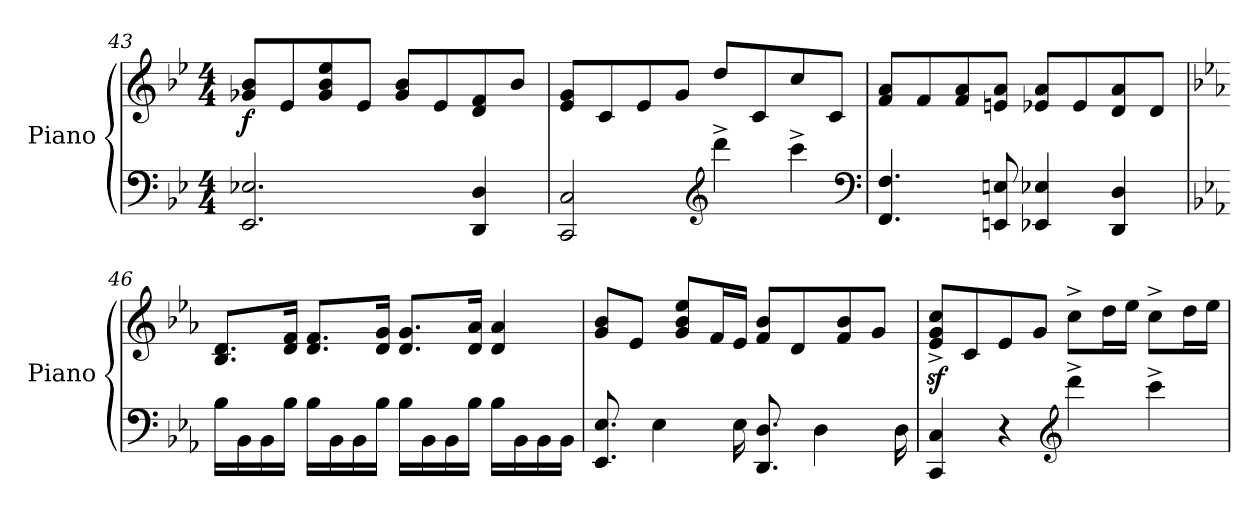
**kern	**kern	**dynam
*part1	*part1	*part1
*staff2	*staff1	*staff1/2
*I"Piano	*	*
*I'Piano	*	*
*clefF4	*clefG2	*
*k[b-e-]	*k[b-e-]	*
*M4/4	*M4/4	*
=43	=43	=43
!	!	!LO:DY:b
2.EE-/ 2.E-X/	8g-X/ 8b-/L	f
.	8e-/	.
.	8g-/ 8b-/ 8ee-/	.
.	8e-/J	.
.	8g-/ 8b-/L	.
.	8e-/	.
4DD/ 4D/	8d/ 8f/	.
.	8b-/J	.
=44	=44	=44
2CC/ 2C/	8e-/ 8g/L	.
.	8c/	.
.	8e-/	.
.	8g/J	.
*clefG2	*	*
4ddd^>\	8dd/L	.
.	8c/	.
4ccc^>\	8cc/	.
.	8c/J	.
*clefF4	*	*
=45	=45	=45
4.FF/ 4.F/	8f/ 8a/L	.
.	8f/	.
.	8f/ 8a/	.
8EEn/ 8En/	8en/ 8a/J	.
4EE-X/ 4E-X/	8e-X/ 8a/L	.
.	8e-/	.
4DD/ 4D/	8d/ 8a/	.
.	8d/J	.
!!LO:LB:g=z
=46	=46	=46
*k[b-e-a-]	*k[b-e-a-]	*
16B-\LL	8.B-/ 8.d/L	.
16BB-\	.	.
16BB-\	.	.
16B-\JJ	16d/ 16f/Jk	.
16B-\LL	8.d/ 8.f/L	.
16BB-\	.	.
16BB-\	.	.
16B-\JJ	16d/ 16g/Jk	.
16B-\LL	8.d/ 8.g/L	.
16BB-\	.	.
16BB-\	.	.
16B-\JJ	16d/ 16a-/Jk	.
16B-\LL	4d/ 4a-/	.
16BB-\	.	.
16BB-\	.	.
16BB-\JJ	.	.
=47	=47	=47
8.EE-/ 8.E-/	8g/ 8b-/L	.
.	8e-/J	.
4E-\	.	.
.	8g/ 8b-/ 8ee-/L	.
.	16f/L	.
16E-\	16e-/JJ	.
8.DD/ 8.D/	8f/ 8b-/L	.
.	8d/	.
4D\	.	.
.	8f/ 8b-/	.
.	8g/J	.
16D\	.	.
=48	=48	=48
4CC/ 4C/	8e-/z<^< 8g/z<^< 8cc/z<^<L	.
.	8c/	.
4r	8e-/	.
.	8g/J	.
*clefG2	*	*
4ddd^>\	8cc^>\L	.
.	16dd\L	.
.	16ee-\JJ	.
4ccc^>\	8cc^>\L	.
.	16dd\L	.
.	16ee-\JJ	.
=	=	=
*-	*-	*-
